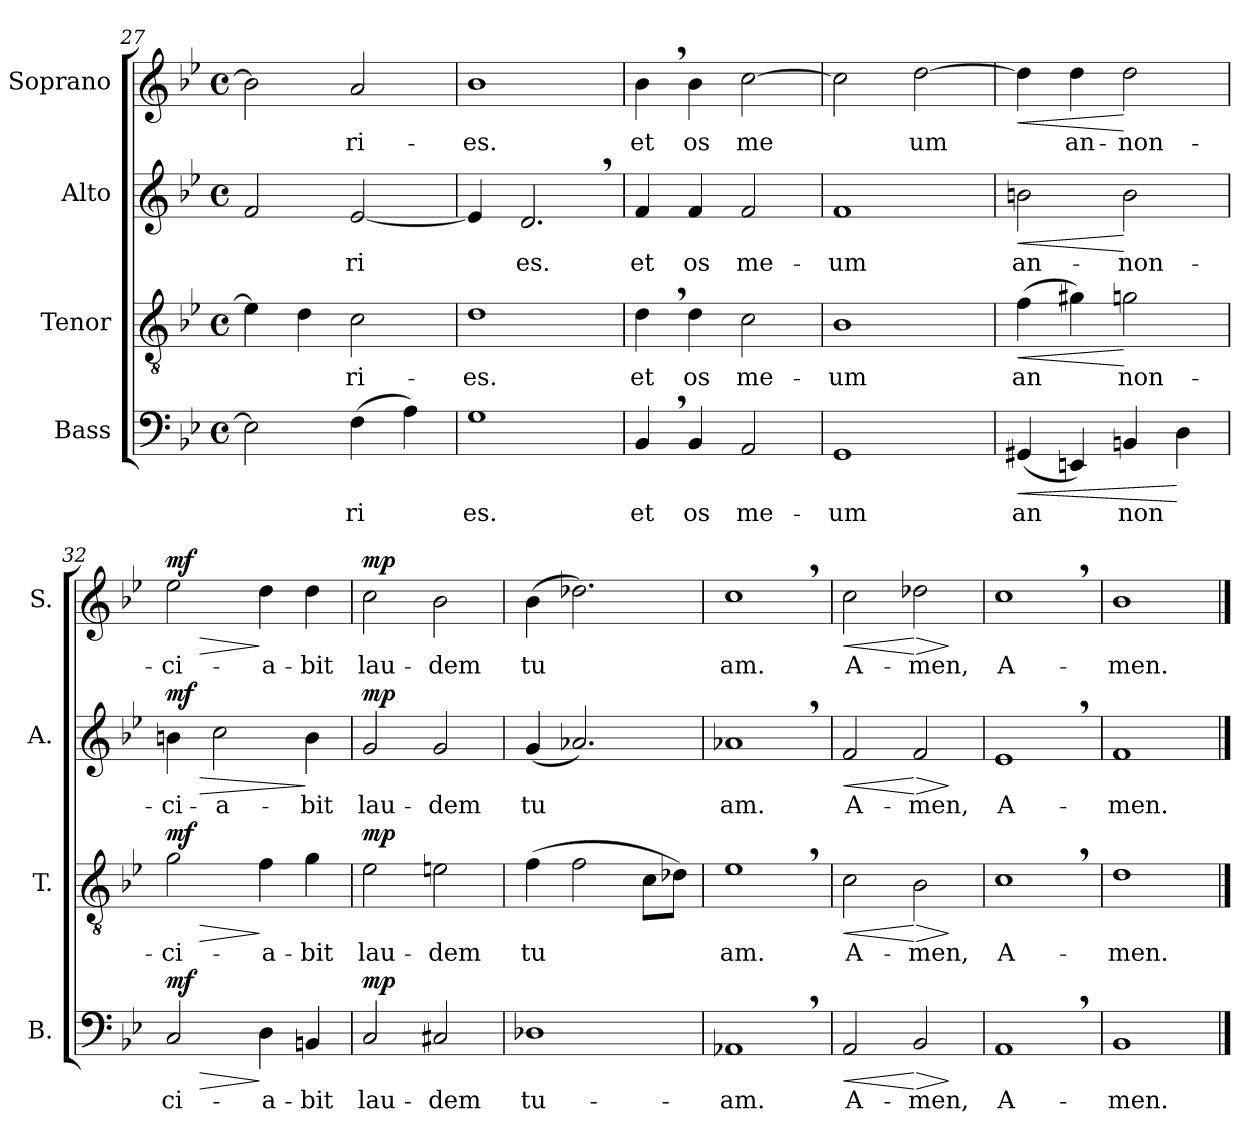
**kern	**text	**dynam	**kern	**text	**dynam	**kern	**text	**dynam	**kern	**text	**dynam
*part4	*part4	*part4	*part3	*part3	*part3	*part2	*part2	*part2	*part1	*part1	*part1
*staff4	*staff4	*staff4	*staff3	*staff3	*staff3	*staff2	*staff2	*staff2	*staff1	*staff1	*staff1
*I"Bass	*	*	*I"Tenor	*	*	*I"Alto	*	*	*I"Soprano	*	*
*I'B.	*	*	*I'T.	*	*	*I'A.	*	*	*I'S.	*	*
*clefF4	*	*	*clefGv2	*	*	*clefG2	*	*	*clefG2	*	*
*k[b-e-]	*	*	*k[b-e-]	*	*	*k[b-e-]	*	*	*k[b-e-]	*	*
*B-:	*	*	*B-:	*	*	*B-:	*	*	*B-:	*	*
*M4/4	*	*	*M4/4	*	*	*M4/4	*	*	*M4/4	*	*
*met(c)	*	*	*met(c)	*	*	*met(c)	*	*	*met(c)	*	*
=27	=27	=27	=27	=27	=27	=27	=27	=27	=27	=27	=27
!	!LO:LY:b:cj	!	!	!LO:LY:b:cj	!	!	!LO:LY:b:cj	!	!	!LO:LY:b:cj	!
2E-\]	--	.	4e-\]	--	.	2f/	--	.	2b-\]	--	.
!	!	!	!	!LO:LY:b:cj	!	!	!	!	!	!	!
.	.	.	4d\	--	.	.	.	.	.	.	.
!	!LO:LY:b:cj	!	!	!LO:LY:b:cj	!	!	!LO:LY:b:cj	!	!	!LO:LY:b:cj	!
(>4F\	-ri-	.	2c\	-ri-	.	[<2e-/	-ri-	.	2a/	-ri-	.
!	!LO:LY:b:cj	!	!	!	!	!	!	!	!	!	!
4A\)	--	.	.	.	.	.	.	.	.	.	.
=28	=28	=28	=28	=28	=28	=28	=28	=28	=28	=28	=28
!	!LO:LY:b:cj	!	!	!LO:LY:b:cj	!	!	!LO:LY:b:cj	!	!	!LO:LY:b:cj	!
1G	-es.	.	1d	-es.	.	4e-/]	--	.	1b-	-es.	.
!	!	!	!	!	!	!	!LO:LY:b:cj	!	!	!	!
.	.	.	.	.	.	2.d,>/	-es.	.	.	.	.
=29	=29	=29	=29	=29	=29	=29	=29	=29	=29	=29	=29
!	!LO:LY:b:cj	!	!	!LO:LY:b:cj	!	!	!LO:LY:b:cj	!	!	!LO:LY:b:cj	!
4BB-,>/	et	.	4d,>\	et	.	4f/	et	.	4b-,>\	et	.
!	!LO:LY:b:cj	!	!	!LO:LY:b:cj	!	!	!LO:LY:b:cj	!	!	!LO:LY:b:cj	!
4BB-/	os	.	4d\	os	.	4f/	os	.	4b-\	os	.
!	!LO:LY:b:cj	!	!	!LO:LY:b:cj	!	!	!LO:LY:b:cj	!	!	!LO:LY:b:cj	!
2AA/	me-	.	2c\	me-	.	2f/	me-	.	[>2cc\	me-	.
=30	=30	=30	=30	=30	=30	=30	=30	=30	=30	=30	=30
!	!LO:LY:b:cj	!	!	!LO:LY:b:cj	!	!	!LO:LY:b:cj	!	!	!LO:LY:b:cj	!
1GG	-um	.	1B-	-um	.	1f	-um	.	2cc\]	--	.
!	!	!	!	!	!	!	!	!	!	!LO:LY:b:cj	!
.	.	.	.	.	.	.	.	.	[>2dd\	-um	.
=31	=31	=31	=31	=31	=31	=31	=31	=31	=31	=31	=31
!	!LO:LY:b:cj	!LO:HP:b	!	!LO:LY:b:cj	!LO:HP:b	!	!LO:LY:b:cj	!LO:HP:b	!	!LO:LY:b:cj	!LO:HP:b
(>4GG#X/	an-	<	(>4f\	an-	<	2bn\	an-	<	4dd\]	.	<
!	!LO:LY:b:cj	!	!	!LO:LY:b:cj	!	!	!	!	!	!LO:LY:b:cj	!
4EEn/)	--	.	4g#X\)	--	.	.	.	.	4dd\	an-	.
!	!LO:LY:b:cj	!	!	!LO:LY:b:cj	!	!	!LO:LY:b:cj	!	!	!LO:LY:b:cj	!
4BBn/	-non-	.	2gn\	-non-	[	2b\	-non-	[	2dd\	-non-	[
!	!LO:LY:b:cj	!	!	!	!	!	!	!	!	!	!
4D\	--	[	.	.	.	.	.	.	.	.	.
!!LO:PB:g=z
=32	=32	=32	=32	=32	=32	=32	=32	=32	=32	=32	=32
!	!LO:LY:b:cj	!LO:HP:b	!	!LO:LY:b:cj	!LO:HP:b	!	!LO:LY:b:cj	!LO:HP:b	!	!LO:LY:a:cj	!LO:HP:b
!	!	!LO:DY:n=1:a	!	!	!LO:DY:n=1:a	!	!	!LO:DY:n=1:a	!	!	!LO:DY:n=1:a
2C/	-ci-	> mf	2g\	-ci-	> mf	4bn\	-ci-	> mf	2ee-\	-ci-	> mf
!	!	!	!	!	!	!	!LO:LY:b:cj	!	!	!	!
.	.	.	.	.	.	2cc\	-a-	.	.	.	.
!	!LO:LY:b:cj	!	!	!LO:LY:b:cj	!	!	!	!	!	!LO:LY:a:cj	!
4D\	-a-	]	4f\	-a-	]	.	.	.	4dd\	-a-	]
!	!LO:LY:b:cj	!	!	!LO:LY:b:cj	!	!	!LO:LY:b:cj	!	!	!LO:LY:a:cj	!
4BBn/	-bit	.	4g\	-bit	.	4b\	-bit	]	4dd\	-bit	.
=33	=33	=33	=33	=33	=33	=33	=33	=33	=33	=33	=33
!	!LO:LY:b:cj	!LO:DY:a	!	!LO:LY:b:cj	!LO:DY:a	!	!LO:LY:b:cj	!LO:DY:a	!	!LO:LY:a:cj	!LO:DY:a
2C/	lau-	mp	2e-\	lau-	mp	2g/	lau-	mp	2cc\	lau-	mp
!	!LO:LY:b:cj	!	!	!LO:LY:b:cj	!	!	!LO:LY:b:cj	!	!	!LO:LY:a:cj	!
2C#X/	-dem	.	2en\	-dem	.	2g/	-dem	.	2b-\	-dem	.
=34	=34	=34	=34	=34	=34	=34	=34	=34	=34	=34	=34
!	!LO:LY:b:cj	!	!	!LO:LY:b:cj	!	!	!LO:LY:b:cj	!	!	!LO:LY:a:cj	!
1D-X	tu-	.	(>4f\	tu-	.	(>4g/	tu-	.	(>4b-\	tu-	.
!	!	!	!	!LO:LY:b:cj	!	!	!LO:LY:b:cj	!	!	!LO:LY:a:cj	!
.	.	.	2f\	--	.	2.a-X/)	--	.	2.dd-X\)	--	.
!	!	!	!	!LO:LY:b:cj	!	!	!	!	!	!	!
.	.	.	8c\L	--	.	.	.	.	.	.	.
!	!	!	!	!LO:LY:b:cj	!	!	!	!	!	!	!
.	.	.	8d-X\J)	--	.	.	.	.	.	.	.
=35	=35	=35	=35	=35	=35	=35	=35	=35	=35	=35	=35
!	!LO:LY:b:cj	!	!	!LO:LY:b:cj	!	!	!LO:LY:b:cj	!	!	!LO:LY:a:cj	!
1AA-X,>	-am.	.	1e-,>	-am.	.	1a-X,>	-am.	.	1cc,>	-am.	.
!!LO:LB:g=z
=36	=36	=36	=36	=36	=36	=36	=36	=36	=36	=36	=36
!	!LO:LY:b:cj	!LO:HP:b	!	!LO:LY:b:cj	!LO:HP:b	!	!LO:LY:b:cj	!LO:HP:b	!	!LO:LY:b:cj	!LO:HP:b
2AA/	A-	<	2c\	A-	<	2f/	A-	<	2cc\	A-	<
!	!LO:LY:b:cj	!LO:HP:n=1:b	!	!LO:LY:b:cj	!LO:HP:n=1:b	!	!LO:LY:b:cj	!LO:HP:n=1:b	!	!LO:LY:b:cj	!LO:HP:n=1:b
2BB-/	-men,	[ >	2B-\	-men,	[ >	2f/	-men,	[ >	2dd-X\	-men,	[ >
.	.	]	.	.	]	.	.	]	.	.	]
=37	=37	=37	=37	=37	=37	=37	=37	=37	=37	=37	=37
!	!LO:LY:b:cj	!	!	!LO:LY:b:cj	!	!	!LO:LY:b:cj	!	!	!LO:LY:b:cj	!
1AA,>	A-	.	1c,>	A-	.	1e-,>	A-	.	1cc,>	A-	.
=38	=38	=38	=38	=38	=38	=38	=38	=38	=38	=38	=38
!	!LO:LY:b:cj	!	!	!LO:LY:b:cj	!	!	!LO:LY:b:cj	!	!	!LO:LY:b:cj	!
1BB-	-men.	.	1d	-men.	.	1f	-men.	.	1b-	-men.	.
==	==	==	==	==	==	==	==	==	==	==	==
*-	*-	*-	*-	*-	*-	*-	*-	*-	*-	*-	*-
